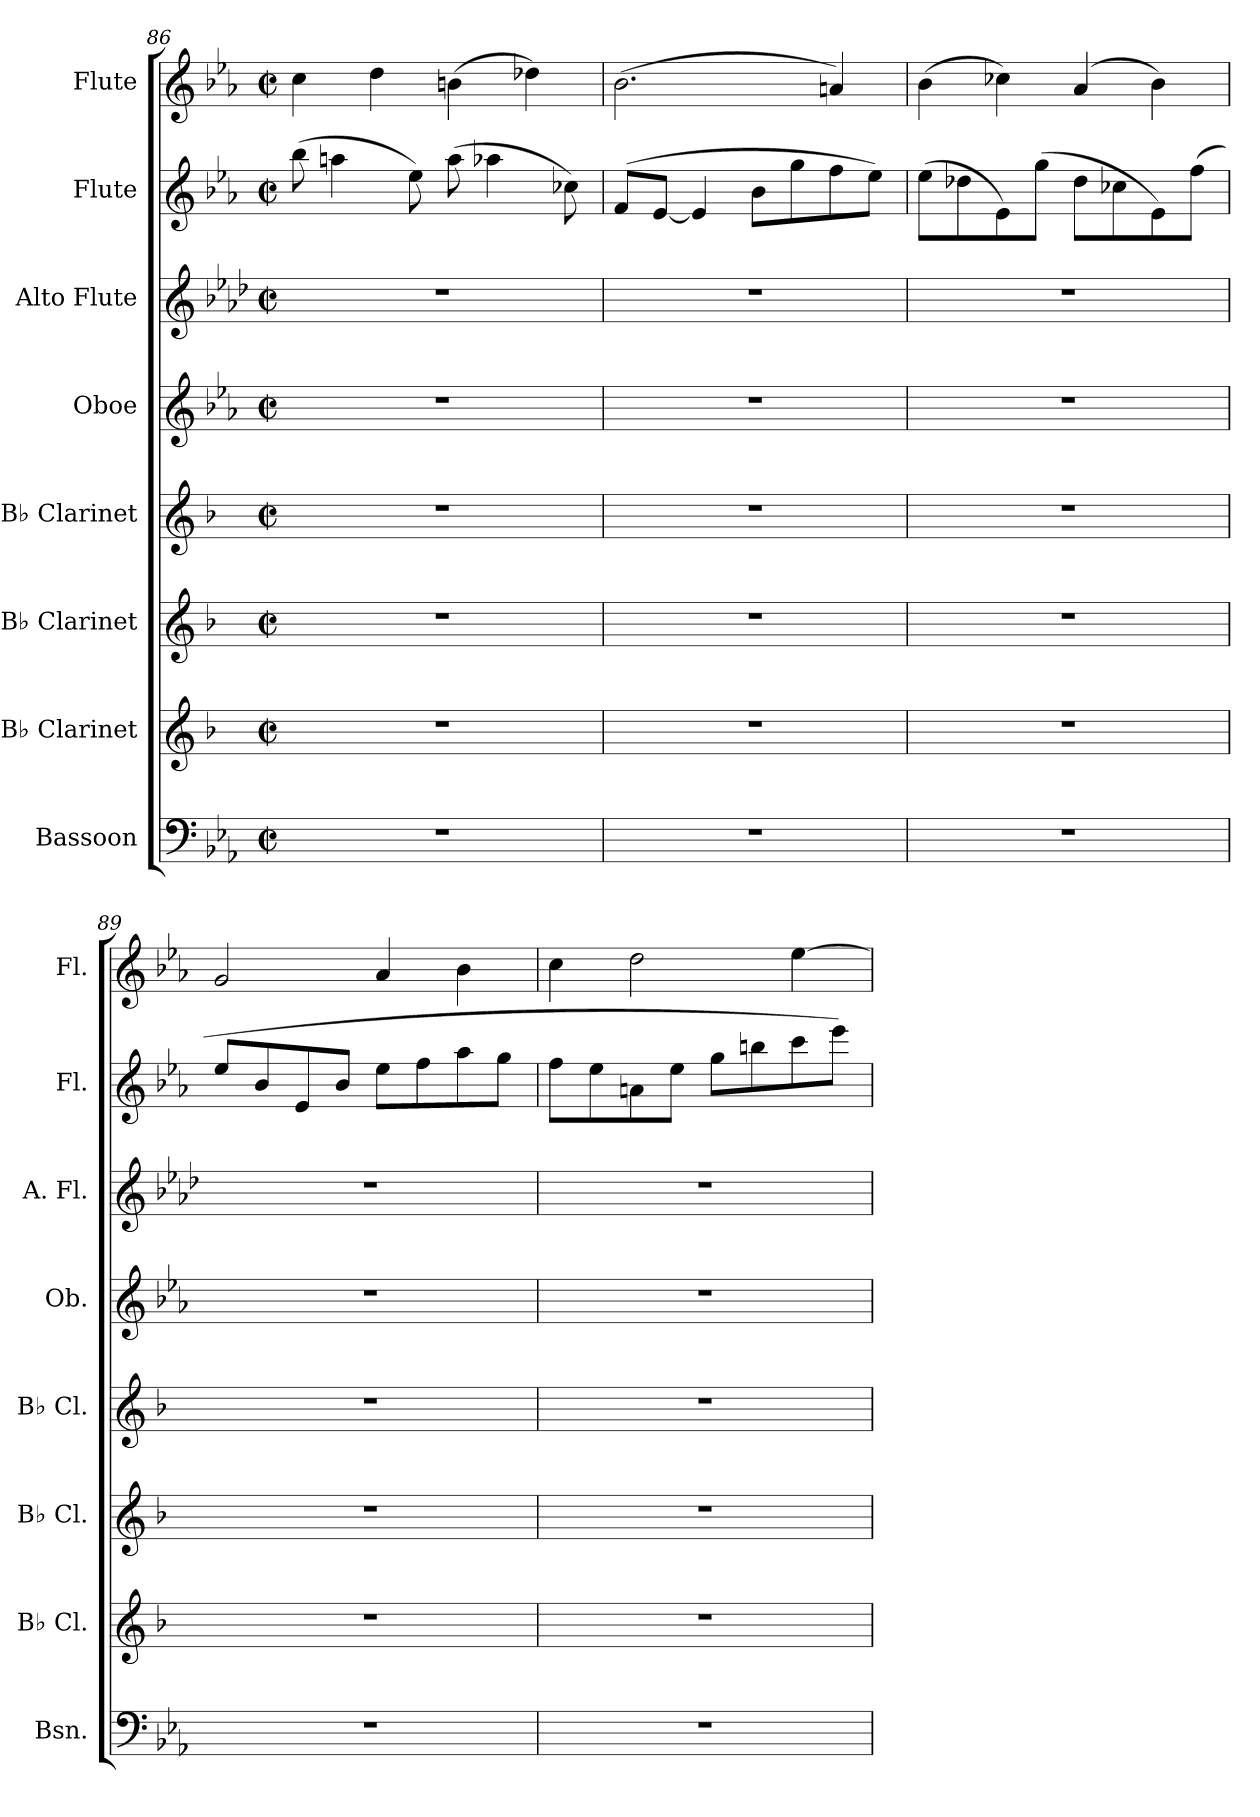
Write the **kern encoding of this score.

**kern	**kern	**kern	**kern	**kern	**kern	**kern	**kern
*part8	*part7	*part6	*part5	*part4	*part3	*part2	*part1
*staff8	*staff7	*staff6	*staff5	*staff4	*staff3	*staff2	*staff1
*I"Bassoon	*I"B♭ Clarinet	*I"B♭ Clarinet	*I"B♭ Clarinet	*I"Oboe	*I"Alto Flute	*I"Flute	*I"Flute
*I'Bsn.	*I'B♭ Cl.	*I'B♭ Cl.	*I'B♭ Cl.	*I'Ob.	*I'A. Fl.	*I'Fl.	*I'Fl.
!!LO:PB:g=z
*clefF4	*clefG2	*clefG2	*clefG2	*clefG2	*clefG2	*clefG2	*clefG2
*	*ITrd1c2	*ITrd1c2	*ITrd1c2	*	*ITrd3c5	*	*
*k[b-e-a-]	*k[b-e-a-]	*k[b-e-a-]	*k[b-e-a-]	*k[b-e-a-]	*k[b-e-a-]	*k[b-e-a-]	*k[b-e-a-]
*M2/2	*M2/2	*M2/2	*M2/2	*M2/2	*M2/2	*M2/2	*M2/2
*met(c|)	*met(c|)	*met(c|)	*met(c|)	*met(c|)	*met(c|)	*met(c|)	*met(c|)
=86	=86	=86	=86	=86	=86	=86	=86
1r	1r	1r	1r	1r	1r	(>8bb-\	4cc\
.	.	.	.	.	.	4aan\	.
.	.	.	.	.	.	.	4dd\
.	.	.	.	.	.	8ee-\)	.
.	.	.	.	.	.	(>8aa\	(>4bn\
.	.	.	.	.	.	4aa-X\	.
.	.	.	.	.	.	.	4dd-X\)
.	.	.	.	.	.	8cc-X\)	.
=87	=87	=87	=87	=87	=87	=87	=87
1r	1r	1r	1r	1r	1r	(>8f/L	(>2.b-\
.	.	.	.	.	.	[8e-/J	.
.	.	.	.	.	.	4e-/]	.
.	.	.	.	.	.	8b-\L	.
.	.	.	.	.	.	8gg\	.
.	.	.	.	.	.	8ff\	4an/)
.	.	.	.	.	.	8ee-\J)	.
=88	=88	=88	=88	=88	=88	=88	=88
1r	1r	1r	1r	1r	1r	(>8ee-\L	(>4b-\
.	.	.	.	.	.	8dd-X\	.
.	.	.	.	.	.	8e-\)	4cc-X\)
.	.	.	.	.	.	(>8gg\J	.
.	.	.	.	.	.	8dd-\L	(>4a-/
.	.	.	.	.	.	8cc-X\	.
.	.	.	.	.	.	8e-\)	4b-\)
.	.	.	.	.	.	(>8ff\J	.
=89	=89	=89	=89	=89	=89	=89	=89
1r	1r	1r	1r	1r	1r	8ee-/L	2g/
.	.	.	.	.	.	8b-/	.
.	.	.	.	.	.	8e-/	.
.	.	.	.	.	.	8b-/J	.
.	.	.	.	.	.	8ee-\L	4a-/
.	.	.	.	.	.	8ff\	.
.	.	.	.	.	.	8aa-\	4b-\
.	.	.	.	.	.	8gg\J	.
=90	=90	=90	=90	=90	=90	=90	=90
1r	1r	1r	1r	1r	1r	8ff\L	4cc\
.	.	.	.	.	.	8ee-\	.
.	.	.	.	.	.	8an\	2dd\
.	.	.	.	.	.	8ee-\J	.
.	.	.	.	.	.	8gg\L	.
.	.	.	.	.	.	8bbn\	.
.	.	.	.	.	.	8ccc\	[4ee-\
.	.	.	.	.	.	8eee-\J)	.
=	=	=	=	=	=	=	=
*-	*-	*-	*-	*-	*-	*-	*-
